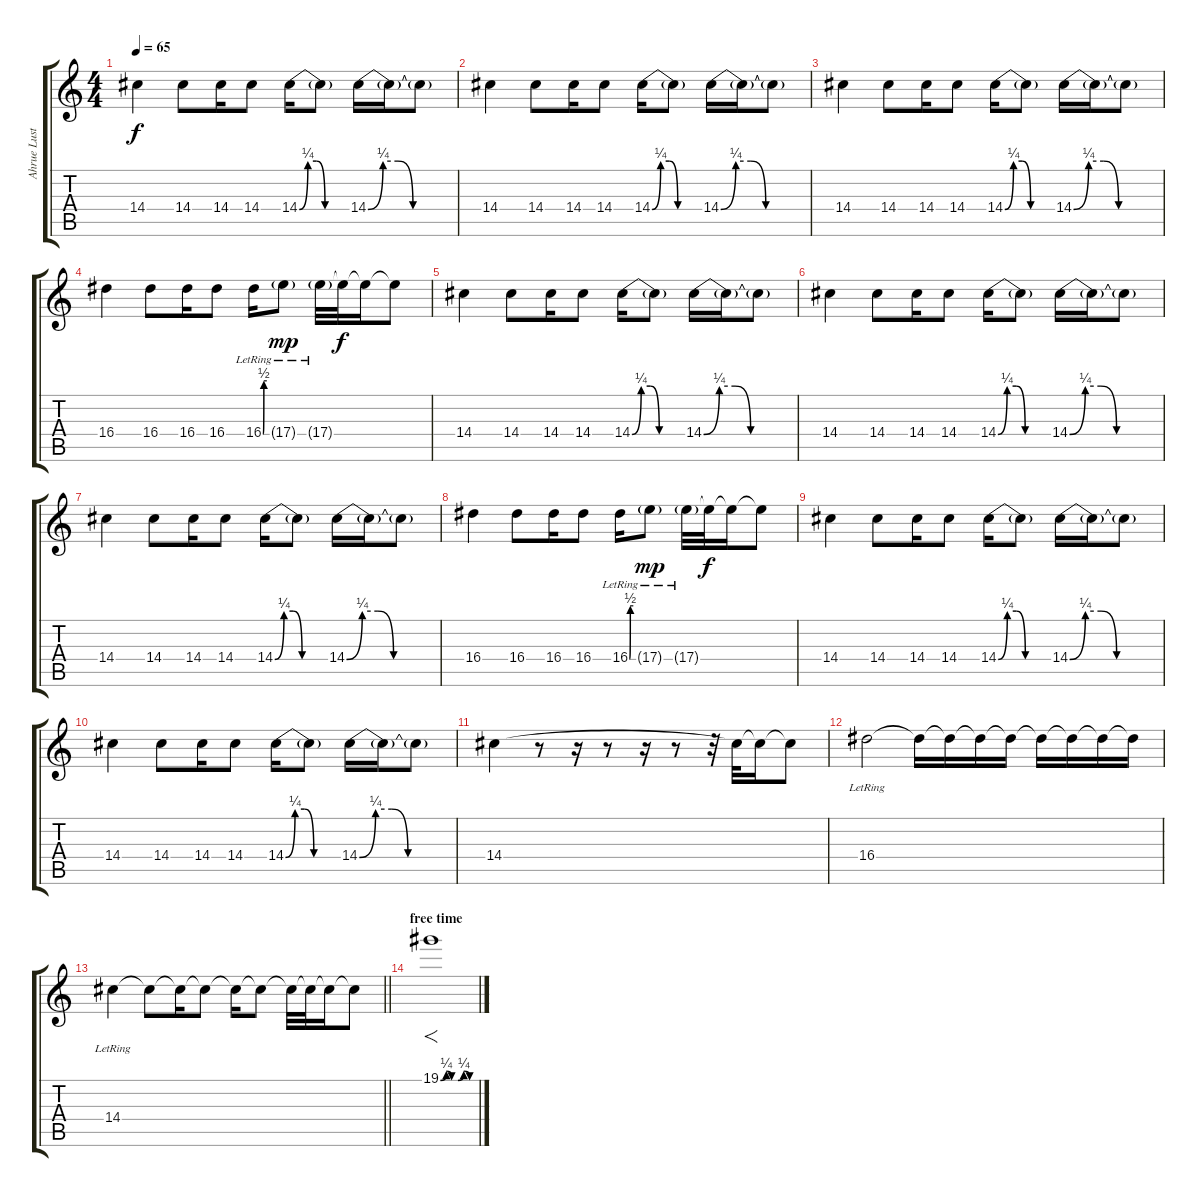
\track ("Ahrue Luster" "Ahrue Lust") {instrument overdrivenguitar}
\staff {score tabs}
\tuning (Db4 Ab3 E3 B2 Gb2 B1) {hide}
\ts (4 4)
\tempo 65
\clef g2
\ks c
14.4.4{dy f} 14.4.8 14.4.16 14.4.8 14.4{be (custom 0 0 10 1 20 1 30 0 60 0)}.16 14.4{t}.8 14.4{be (custom 0 0 10 1 20 1 30 0 60 0)}.16 14.4{t}.16 14.4{t}.8 |
14.4.4 14.4.8 14.4.16 14.4.8 14.4{be (custom 0 0 10 1 20 1 30 0 60 0)}.16 14.4{t}.8 14.4{be (custom 0 0 10 1 20 1 30 0 60 0)}.16 14.4{t}.16 14.4{t}.8 |
14.4.4 14.4.8 14.4.16 14.4.8 14.4{be (custom 0 0 10 1 20 1 30 0 60 0)}.16 14.4{t}.8 14.4{be (custom 0 0 10 1 20 1 30 0 60 0)}.16 14.4{t}.16 14.4{t}.8 |
16.4.4 16.4.8 16.4.16 16.4.8 16.4{be (custom 0 0 10 2 20 2 27 2 35 2 45 2 54 2 56 2 58 2 60 2) lr}.16 17.4{g lr}.8{dy mp} 17.4{g lr}.32 17.4{t}.32{dy f} 17.4{t}.16 17.4{t}.8 |
14.4.4 14.4.8 14.4.16 14.4.8 14.4{be (custom 0 0 10 1 20 1 30 0 60 0)}.16 14.4{t}.8 14.4{be (custom 0 0 10 1 20 1 30 0 60 0)}.16 14.4{t}.16 14.4{t}.8 |
14.4.4 14.4.8 14.4.16 14.4.8 14.4{be (custom 0 0 10 1 20 1 30 0 60 0)}.16 14.4{t}.8 14.4{be (custom 0 0 10 1 20 1 30 0 60 0)}.16 14.4{t}.16 14.4{t}.8 |
14.4.4 14.4.8 14.4.16 14.4.8 14.4{be (custom 0 0 10 1 20 1 30 0 60 0)}.16 14.4{t}.8 14.4{be (custom 0 0 10 1 20 1 30 0 60 0)}.16 14.4{t}.16 14.4{t}.8 |
16.4.4 16.4.8 16.4.16 16.4.8 16.4{be (custom 0 0 10 2 20 2 27 2 35 2 45 2 54 2 56 2 58 2 60 2) lr}.16 17.4{g lr}.8{dy mp} 17.4{g lr}.32 17.4{t}.32{dy f} 17.4{t}.16 17.4{t}.8 |
14.4.4 14.4.8 14.4.16 14.4.8 14.4{be (custom 0 0 10 1 20 1 30 0 60 0)}.16 14.4{t}.8 14.4{be (custom 0 0 10 1 20 1 30 0 60 0)}.16 14.4{t}.16 14.4{t}.8 |
14.4.4 14.4.8 14.4.16 14.4.8 14.4{be (custom 0 0 10 1 20 1 30 0 60 0)}.16 14.4{t}.8 14.4{be (custom 0 0 10 1 20 1 30 0 60 0)}.16 14.4{t}.16 14.4{t}.8 |
14.4.4 r.8 r.16 r.8 r.16 r.8 r.32 14.4{t}.32 14.4{t}.16 14.4{t}.8 |
16.4{lr}.2 16.4{t}.16 16.4{t}.16 16.4{t}.16 16.4{t}.16 16.4{t}.16 16.4{t}.16 16.4{t}.16 16.4{t}.16 |
\barLineRight lightlight
14.4{lr}.4 14.4{t}.8 14.4{t}.16 14.4{t}.8 14.4{t}.16 14.4{t}.8 14.4{t}.32 14.4{t}.32 14.4{t}.16 14.4{t}.8 |
\section ("" "free time")
19.1{be (custom 0 0 10 1 19 0 30 0 40 1 50 0 60 0)}.1{f}
